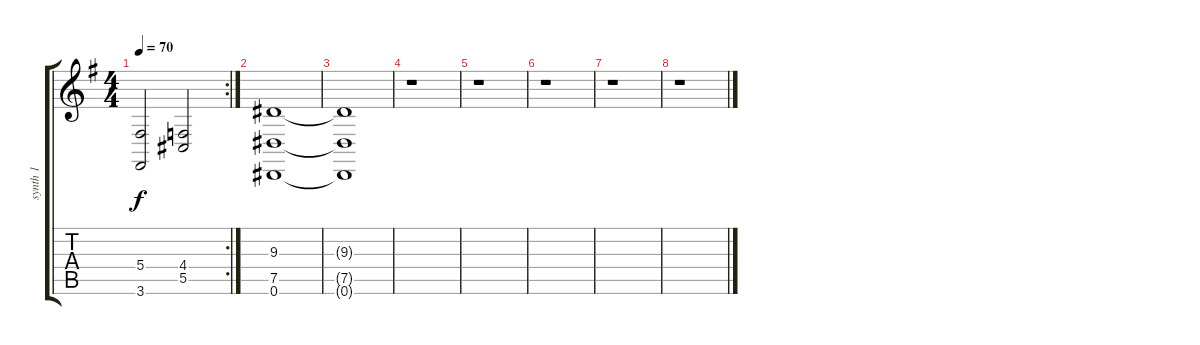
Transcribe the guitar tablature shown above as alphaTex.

\track ("synth 1" "synth 1") {instrument synthstrings1}
\staff {score tabs}
\tuning (Eb4 Bb3 Gb3 Db3 Ab2 Eb2) {hide}
\rc 2
\ts (4 4)
\tempo 70
\clef g2
\ks g
(5.4 3.6).2{dy f} (4.4 5.5).2 |
(9.3 7.5 0.6).1 |
(9.3{t} 7.5{t} 0.6{t}).1 |
r.1 |
r.1 |
r.1 |
r.1 |
r.1
